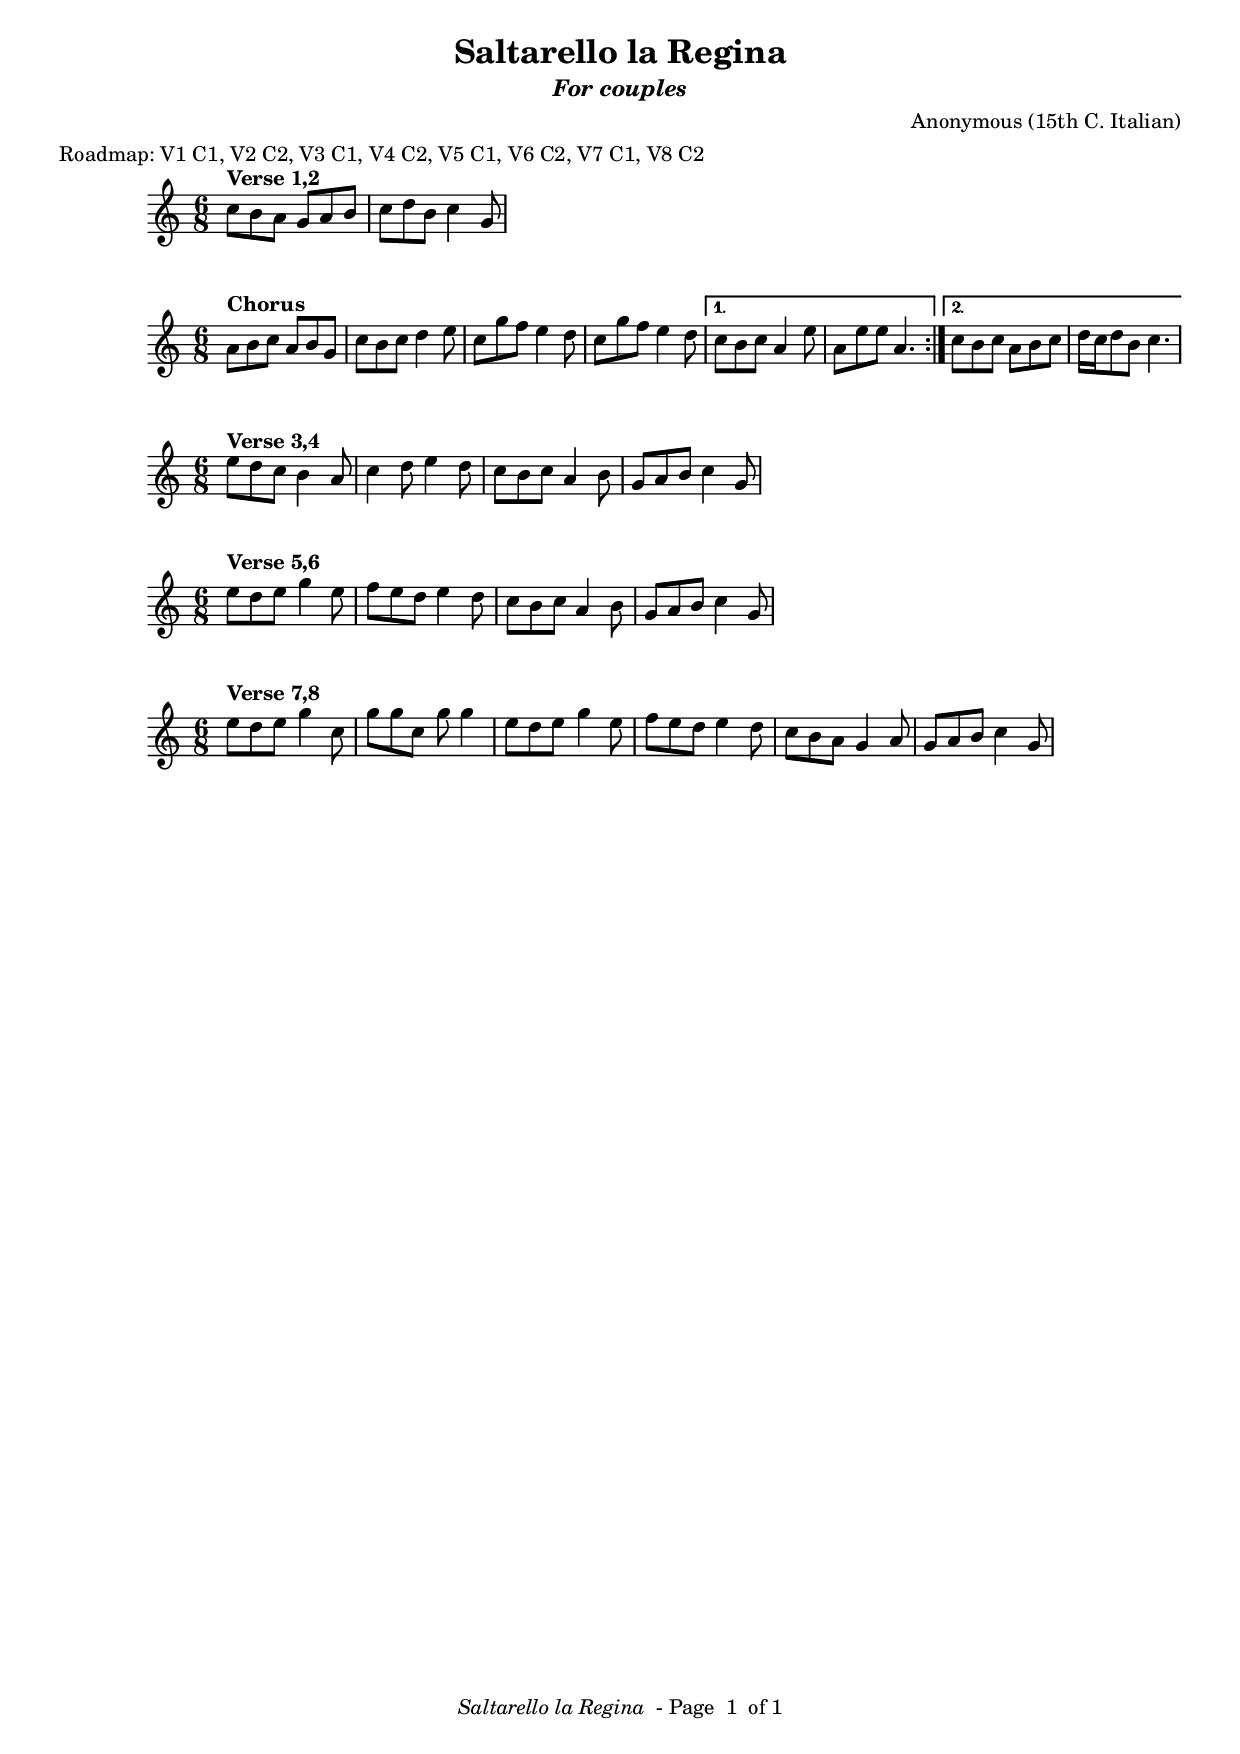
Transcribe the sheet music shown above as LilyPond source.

#(set-global-staff-size 18)
\paper {
  oddFooterMarkup = \markup {
    \fill-line { \line {
      \italic \fromproperty #'header:title
      " - Page "
      \fromproperty #'page:page-number-string
      " of 1"
    } }
  }
  evenFooterMarkup = \oddFooterMarkup
}
\include "english.ly"

global = {
  \key c \major
  \time 6/8
}

verseA = \relative c'' {
  c8^\markup{ \bold{Verse 1,2} } b a g a b| c d b c4 g8 
}

chorus  = \relative c'' {
  \repeat volta 2 { a^\markup{ \bold{Chorus} } b c a b g | c b c d4 e8 |
  c g' f e4 d8 | c g' f e4 d8 }

  \alternative  { {c b c a4 e'8 a, e' e a,4. } {c8 b c a b c d16 c d8 b c4.} }
} 

verseB = \relative c'' {
  e8^\markup{ \bold{Verse 3,4} } d c b4 a8 | c4 d8 e4 d8 | c b c a4 b8 | g a b c4 g8
}

verseC = \relative c'' {
  e8^\markup{\bold{Verse 5,6} } d e g4 e8 | f e d e4 d8 | c b c a4 b8| g a b c4 g8 
}

verseD = \relative c'' {
  e8^\markup{\bold{Verse 7,8} } d e g4 c,8 | g' g c, g' g4 | e8 d e g4 e8 | f e d e4 d8 |
  c b a g4 a8 | g a b c4 g8
}

\book {

  \header{
    title = "Saltarello la Regina"
    subtitle = \markup \italic "For couples"
    composer = "Anonymous (15th C. Italian)"
    meter = "Roadmap: V1 C1, V2 C2, V3 C1, V4 C2, V5 C1, V6 C2, V7 C1, V8 C2" 
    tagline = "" 
  }

  \score {
    \new Staff <<    \global \verseA >>
    \layout { ragged-right = ##t }
  }

  \score {
    \new Staff <<     \global \chorus >>
    \layout { }
  }



  \score {
    \new Staff <<    \global \verseB >>
    \layout { ragged-right = ##t }
  }

  \score {
    \new Staff <<    \global \verseC >>
    \layout { ragged-right = ##t }
  }

  \score {
    \new Staff <<    \global \verseD >>
    \layout { ragged-right = ##t }
  }

}
\version "2.10.10"  % necessary for upgrading to future LilyPond versions.

